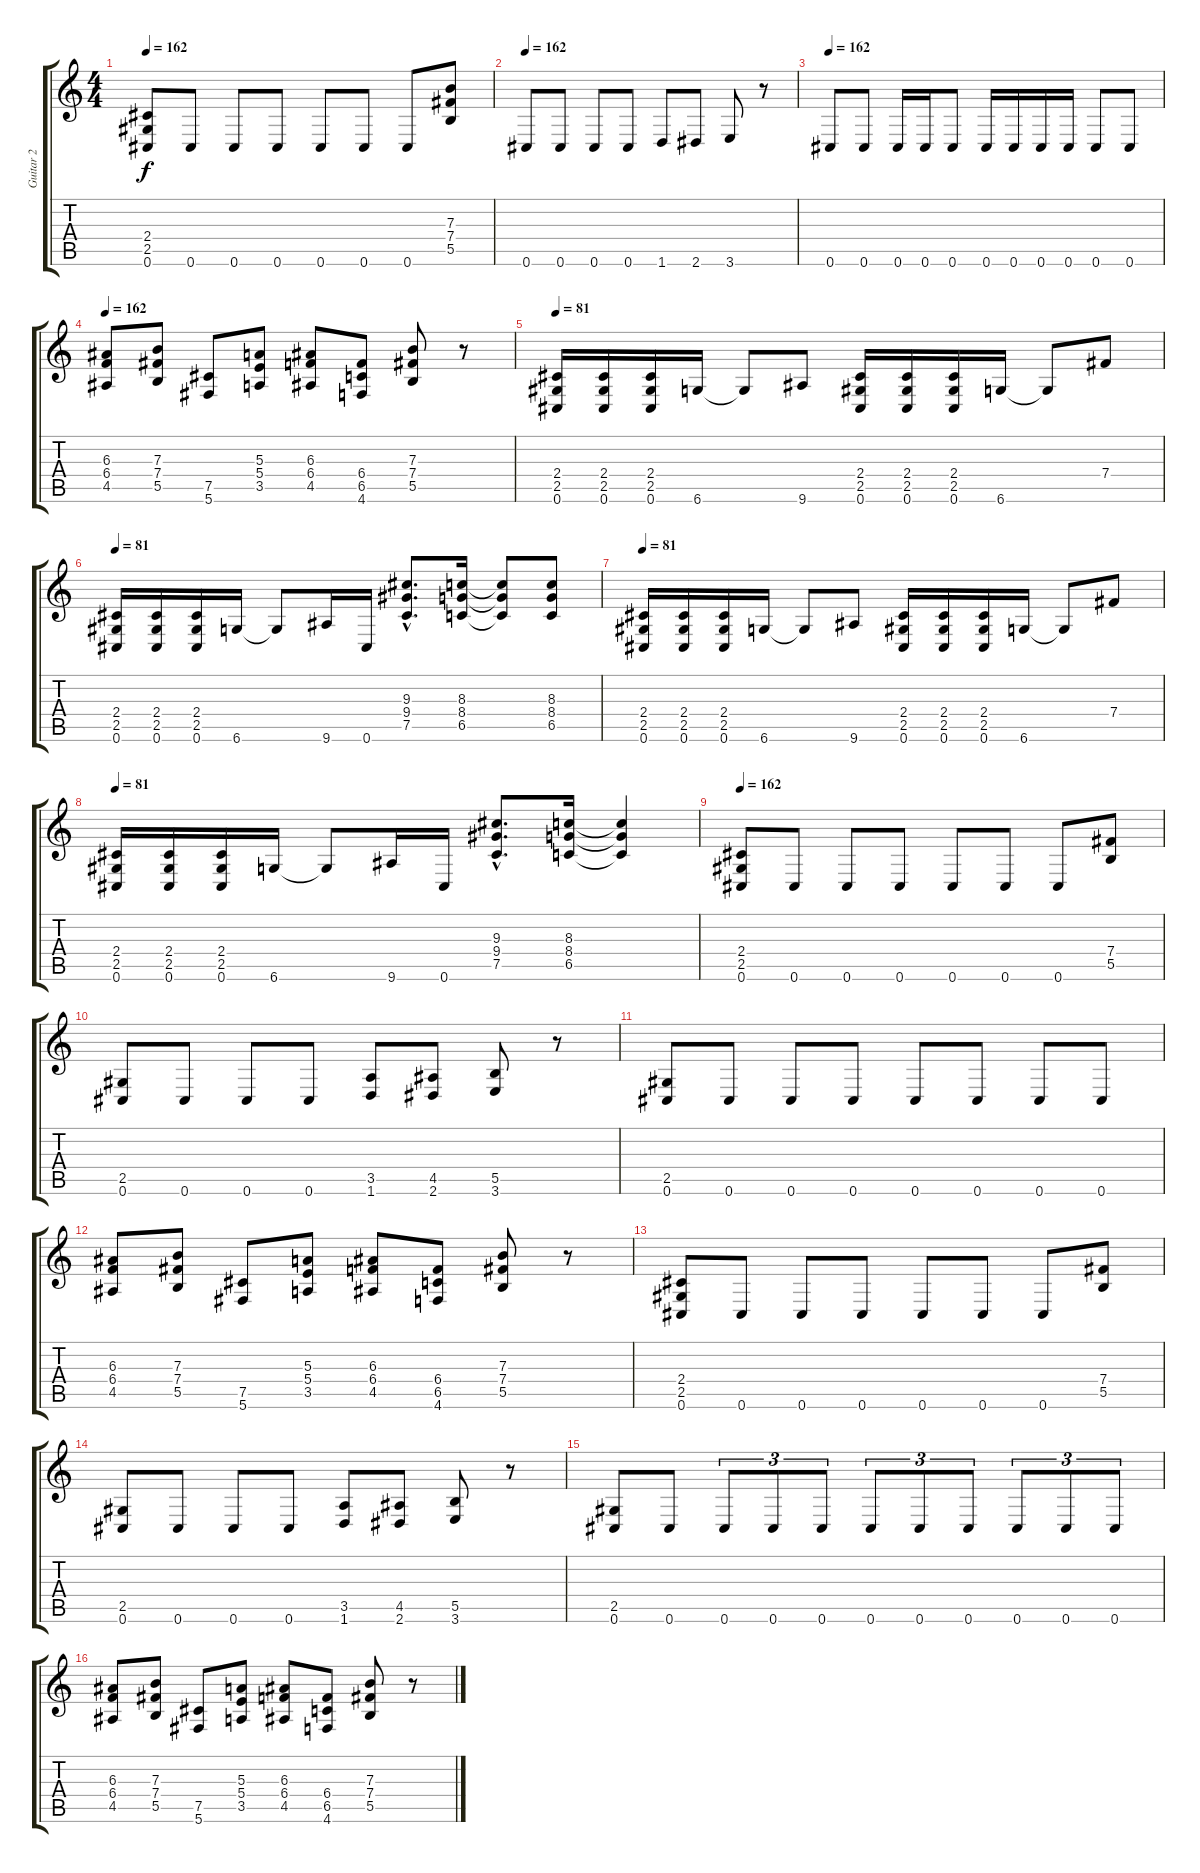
\track ("Guitar 2" "Guitar 2") {instrument distortionguitar}
\staff {score tabs}
\tuning (Db4 Ab3 E3 B2 Gb2 Db2) {hide}
\ts (4 4)
\tempo 162
\clef g2
\ks c
(2.4 2.5 0.6).8{dy f} 0.6.8 0.6.8 0.6.8 0.6.8 0.6.8 0.6.8 (7.3 7.4 5.5).8 |
\tempo 162
0.6.8 0.6.8 0.6.8 0.6.8 1.6.8 2.6.8 3.6.8 r.8 |
\tempo 162
0.6.8 0.6.8 0.6.16 0.6.16 0.6.8 0.6.16 0.6.16 0.6.16 0.6.16 0.6.8 0.6.8 |
\tempo 162
(6.3 6.4 4.5).8 (7.3 7.4 5.5).8 (7.5 5.6).8 (5.3 5.4 3.5).8 (6.3 6.4 4.5).8 (6.4 6.5 4.6).8 (7.3 7.4 5.5).8 r.8 |
\tempo 81
(2.4 2.5 0.6).16 (2.4 2.5 0.6).16 (2.4 2.5 0.6).16 6.6.16 6.6{t}.8 9.6.8 (2.4 2.5 0.6).16 (2.4 2.5 0.6).16 (2.4 2.5 0.6).16 6.6.16 6.6{t}.8 7.4.8 |
\tempo 81
(2.4 2.5 0.6).16 (2.4 2.5 0.6).16 (2.4 2.5 0.6).16 6.6.16 6.6{t}.8 9.6.16 0.6.16 (9.3{hac} 9.4{hac} 7.5{hac}).8{d} (8.3 8.4 6.5).16 (8.3{t} 8.4{t} 6.5{t}).8 (8.3 8.4 6.5).8 |
\tempo 81
(2.4 2.5 0.6).16 (2.4 2.5 0.6).16 (2.4 2.5 0.6).16 6.6.16 6.6{t}.8 9.6.8 (2.4 2.5 0.6).16 (2.4 2.5 0.6).16 (2.4 2.5 0.6).16 6.6.16 6.6{t}.8 7.4.8 |
\tempo 81
(2.4 2.5 0.6).16 (2.4 2.5 0.6).16 (2.4 2.5 0.6).16 6.6.16 6.6{t}.8 9.6.16 0.6.16 (9.3{hac} 9.4{hac} 7.5{hac}).8{d} (8.3 8.4 6.5).16 (8.3{t} 8.4{t} 6.5{t}).4 |
\tempo 162
(2.4 2.5 0.6).8 0.6.8 0.6.8 0.6.8 0.6.8 0.6.8 0.6.8 (7.4 5.5).8 |
(2.5 0.6).8 0.6.8 0.6.8 0.6.8 (3.5 1.6).8 (4.5 2.6).8 (5.5 3.6).8 r.8 |
(2.5 0.6).8 0.6.8 0.6.8 0.6.8 0.6.8 0.6.8 0.6.8 0.6.8 |
(6.3 6.4 4.5).8 (7.3 7.4 5.5).8 (7.5 5.6).8 (5.3 5.4 3.5).8 (6.3 6.4 4.5).8 (6.4 6.5 4.6).8 (7.3 7.4 5.5).8 r.8 |
(2.4 2.5 0.6).8 0.6.8 0.6.8 0.6.8 0.6.8 0.6.8 0.6.8 (7.4 5.5).8 |
(2.5 0.6).8 0.6.8 0.6.8 0.6.8 (3.5 1.6).8 (4.5 2.6).8 (5.5 3.6).8 r.8 |
(2.5 0.6).8 0.6.8 0.6.8{tu (3 2)} 0.6.8{tu (3 2)} 0.6.8{tu (3 2)} 0.6.8{tu (3 2)} 0.6.8{tu (3 2)} 0.6.8{tu (3 2)} 0.6.8{tu (3 2)} 0.6.8{tu (3 2)} 0.6.8{tu (3 2)} |
(6.3 6.4 4.5).8 (7.3 7.4 5.5).8 (7.5 5.6).8 (5.3 5.4 3.5).8 (6.3 6.4 4.5).8 (6.4 6.5 4.6).8 (7.3 7.4 5.5).8 r.8
